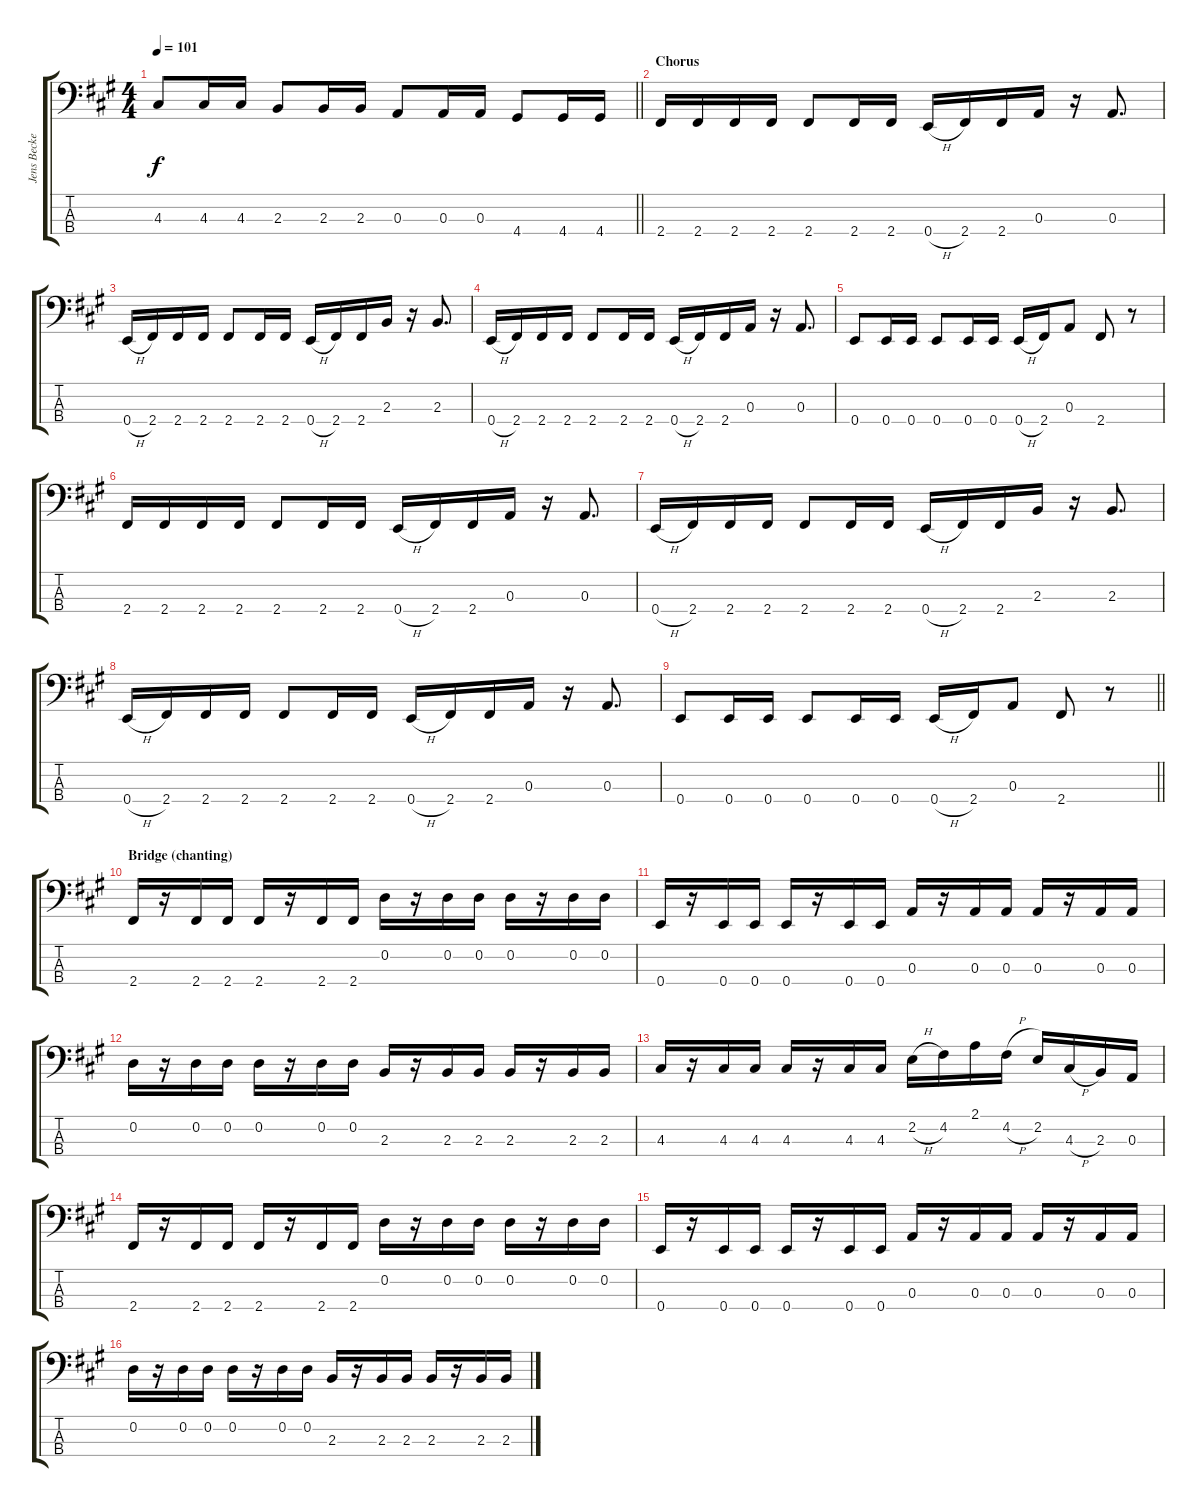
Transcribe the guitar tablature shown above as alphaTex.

\track ("Jens Becker" "Jens Becke") {instrument electricbassfinger}
\staff {score tabs}
\tuning (G2 D2 A1 E1) {hide}
\ts (4 4)
\tempo 101
\clef f4
\barLineRight lightlight
\ks f#minor
4.3.8{dy f} 4.3.16 4.3.16 2.3.8 2.3.16 2.3.16 0.3.8 0.3.16 0.3.16 4.4.8 4.4.16 4.4.16 |
\section ("" "Chorus")
2.4.16 2.4.16 2.4.16 2.4.16 2.4.8 2.4.16 2.4.16 0.4{h}.16 2.4.16 2.4.16 0.3.16 r.16 0.3.8{d} |
0.4{h}.16 2.4.16 2.4.16 2.4.16 2.4.8 2.4.16 2.4.16 0.4{h}.16 2.4.16 2.4.16 2.3.16 r.16 2.3.8{d} |
0.4{h}.16 2.4.16 2.4.16 2.4.16 2.4.8 2.4.16 2.4.16 0.4{h}.16 2.4.16 2.4.16 0.3.16 r.16 0.3.8{d} |
0.4.8 0.4.16 0.4.16 0.4.8 0.4.16 0.4.16 0.4{h}.16 2.4.16 0.3.8 2.4.8 r.8 |
2.4.16 2.4.16 2.4.16 2.4.16 2.4.8 2.4.16 2.4.16 0.4{h}.16 2.4.16 2.4.16 0.3.16 r.16 0.3.8{d} |
0.4{h}.16 2.4.16 2.4.16 2.4.16 2.4.8 2.4.16 2.4.16 0.4{h}.16 2.4.16 2.4.16 2.3.16 r.16 2.3.8{d} |
0.4{h}.16 2.4.16 2.4.16 2.4.16 2.4.8 2.4.16 2.4.16 0.4{h}.16 2.4.16 2.4.16 0.3.16 r.16 0.3.8{d} |
\barLineRight lightlight
0.4.8 0.4.16 0.4.16 0.4.8 0.4.16 0.4.16 0.4{h}.16 2.4.16 0.3.8 2.4.8 r.8 |
\section ("" "Bridge (chanting)")
2.4.16 r.16 2.4.16 2.4.16 2.4.16 r.16 2.4.16 2.4.16 0.2.16 r.16 0.2.16 0.2.16 0.2.16 r.16 0.2.16 0.2.16 |
0.4.16 r.16 0.4.16 0.4.16 0.4.16 r.16 0.4.16 0.4.16 0.3.16 r.16 0.3.16 0.3.16 0.3.16 r.16 0.3.16 0.3.16 |
0.2.16 r.16 0.2.16 0.2.16 0.2.16 r.16 0.2.16 0.2.16 2.3.16 r.16 2.3.16 2.3.16 2.3.16 r.16 2.3.16 2.3.16 |
4.3.16 r.16 4.3.16 4.3.16 4.3.16 r.16 4.3.16 4.3.16 2.2{h}.16 4.2.16 2.1.16 4.2{h}.16 2.2.16 4.3{h}.16 2.3.16 0.3.16 |
2.4.16 r.16 2.4.16 2.4.16 2.4.16 r.16 2.4.16 2.4.16 0.2.16 r.16 0.2.16 0.2.16 0.2.16 r.16 0.2.16 0.2.16 |
0.4.16 r.16 0.4.16 0.4.16 0.4.16 r.16 0.4.16 0.4.16 0.3.16 r.16 0.3.16 0.3.16 0.3.16 r.16 0.3.16 0.3.16 |
0.2.16 r.16 0.2.16 0.2.16 0.2.16 r.16 0.2.16 0.2.16 2.3.16 r.16 2.3.16 2.3.16 2.3.16 r.16 2.3.16 2.3.16
